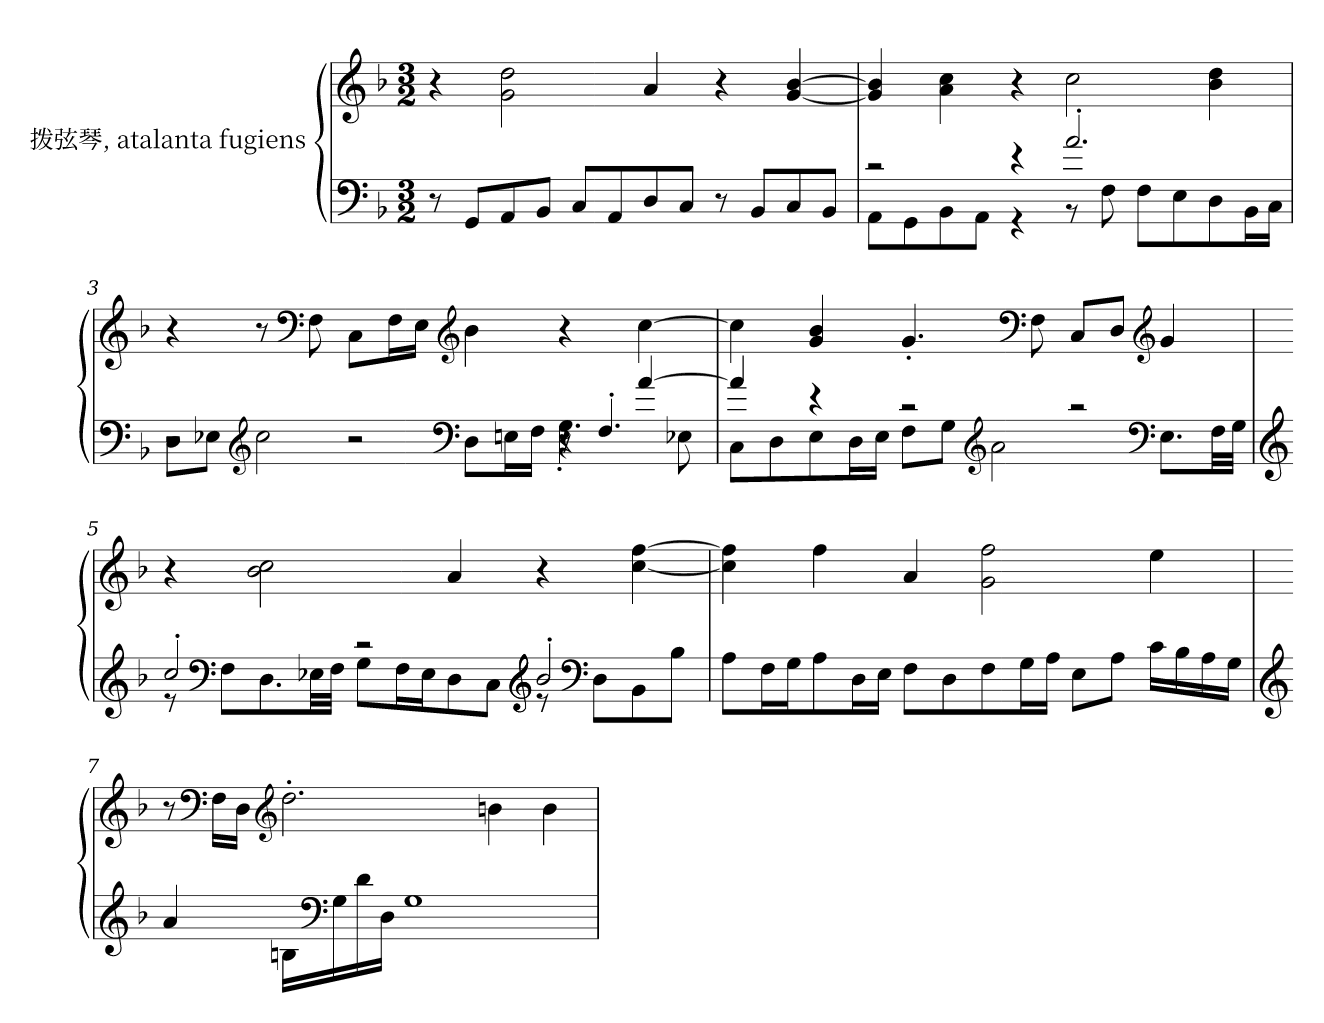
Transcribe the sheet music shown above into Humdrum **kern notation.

**kern	**kern
*part1	*part1
*staff2	*staff1
*I"拨弦琴, atalanta fugiens	*
*clefF4	*clefG2
*k[b-]	*k[b-]
*M3/2	*M3/2
*MM75	*MM75
=1	=1
8r	4r
8GG/L	.
8AA/	2g\ 2dd\
8BB-/J	.
8C/L	.
8AA/	.
8D/	4a/
8C/J	.
8r	4r
8BB-/L	.
8C/	[4g/ [4b-/
8BB-/J	.
=2	=2
*^	*
2r	8AA\L	4g/] 4b-/]
.	8GG\	.
.	8BB-\	4a\ 4cc\
.	8AA\J	.
4r	4r	4r
2.a'/	8r	2cc\
.	8F\	.
.	8F\L	.
.	8E\	.
.	8D\	4b-\ 4dd\
.	16BB-\L	.
.	16C\JJ	.
!!LO:LB:g=z
=3	=3	=3
*	*^	*
2r	8D\L	2r	4r
.	8E-X\J	.	.
*clefG2	*	*	*
.	2cc\	.	8r
*	*	*	*clefF4
.	.	.	8F\
2r	.	2r	8C\L
.	.	.	16F\L
.	.	.	16E\JJ
*clefF4	*	*	*clefG2
.	8D\L	.	4b-\
.	16En\L	.	.
.	16F\JJ	.	.
4r	4.G'\	8r	4r
.	.	4.F'/	.
[4a/	.	.	[4cc\
.	8E-X\	.	.
*	*v	*v	*
=4	=4	=4
4a/]	8C\L	4cc\]
.	8D\	.
4r	8E\	4g/ 4b-/
.	16D\L	.
.	16E\JJ	.
2r	8F\L	4.g'/
.	8G\J	.
*clefG2	*	*
.	2a\	.
*	*	*clefF4
.	.	8F\
2r	.	8C/L
.	.	8D/J
*clefF4	*	*clefG2
.	8.E\L	4g/
.	32F\LL	.
.	32G\JJJ	.
!!LO:LB:g=z
=5	=5	=5
*clefG2	*	*
2cc'/	8r	4r
*clefF4	*	*
.	8F\L	.
.	8.D\	2b-\ 2cc\
.	32E-X\LL	.
.	32F\JJJ	.
2r	8G\L	.
.	16F\L	.
.	16E-\J	.
.	8D\	4a/
.	8C\J	.
*clefG2	*	*
2b-'/	8r	4r
*clefF4	*	*
.	8D\L	.
.	8BB-\	[4cc\ [4ff\
.	8B-\J	.
*v	*v	*
=6	=6
8A\L	4cc\] 4ff\]
16F\L	.
16G\J	.
8A\	4ff\
16D\L	.
16E\JJ	.
8F\L	4a/
8D\	.
8F\	2g\ 2ff\
16G\L	.
16A\JJ	.
8E\L	.
8A\J	.
16c\LL	4ee\
16B-\	.
16A\	.
16G\JJ	.
!!LO:LB:g=z
=7	=7
*clefG2	*
4a/	8r
*	*clefF4
.	16F\LL
.	16D\JJ
*	*clefG2
16Bn\LL	2.dd'\
*clefF4	*
16G\	.
16d\	.
16D\JJ	.
1G	.
.	4bn\
.	4b\
=	=
*-	*-
